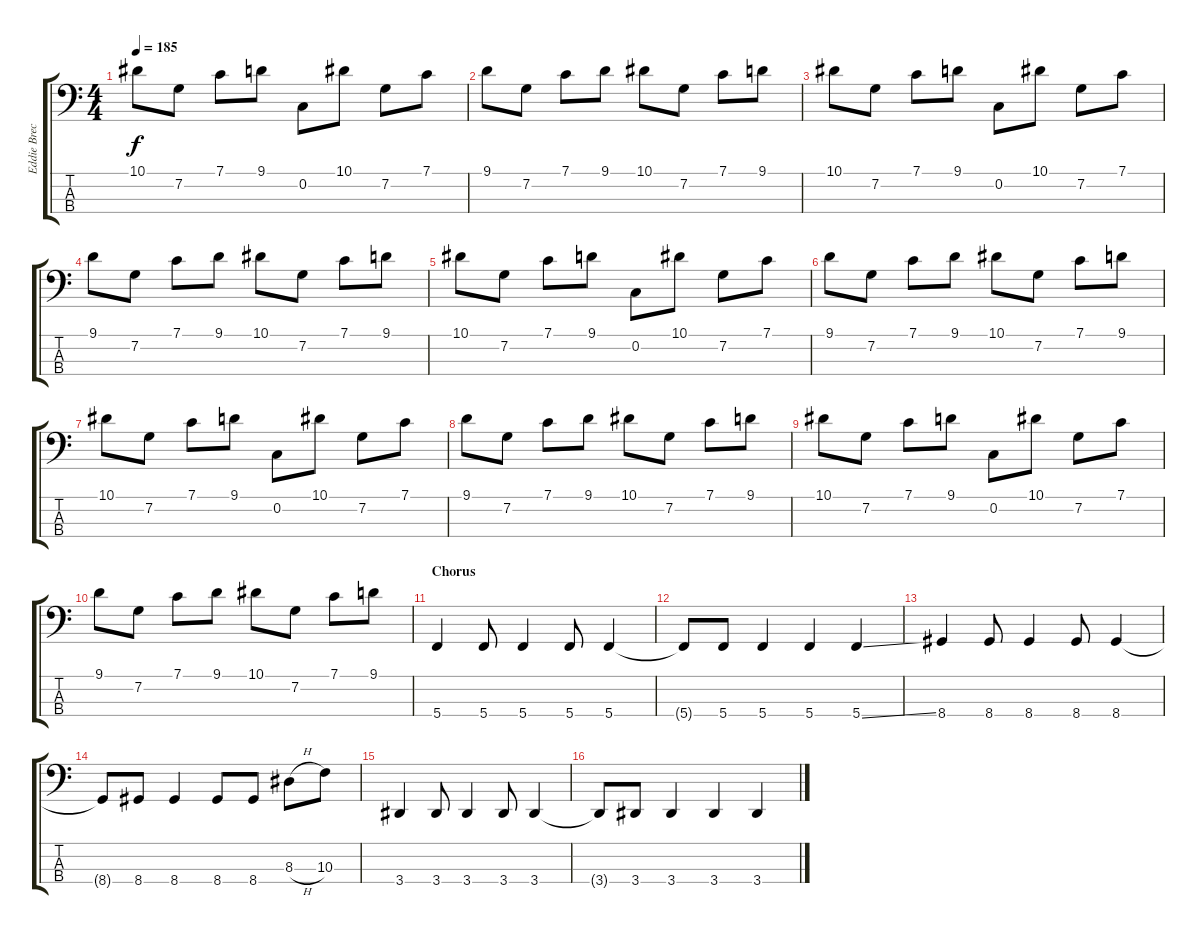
\track ("Eddie Breckenridge (Bass)" "Eddie Brec") {instrument electricbassfinger}
\staff {score tabs}
\tuning (F2 C2 G1 C1) {hide}
\ts (4 4)
\tempo 185
\clef f4
\ks c
10.1.8{dy f} 7.2.8 7.1.8 9.1.8 0.2.8 10.1.8 7.2.8 7.1.8 |
9.1.8 7.2.8 7.1.8 9.1.8 10.1.8 7.2.8 7.1.8 9.1.8 |
10.1.8 7.2.8 7.1.8 9.1.8 0.2.8 10.1.8 7.2.8 7.1.8 |
9.1.8 7.2.8 7.1.8 9.1.8 10.1.8 7.2.8 7.1.8 9.1.8 |
10.1.8 7.2.8 7.1.8 9.1.8 0.2.8 10.1.8 7.2.8 7.1.8 |
9.1.8 7.2.8 7.1.8 9.1.8 10.1.8 7.2.8 7.1.8 9.1.8 |
10.1.8 7.2.8 7.1.8 9.1.8 0.2.8 10.1.8 7.2.8 7.1.8 |
9.1.8 7.2.8 7.1.8 9.1.8 10.1.8 7.2.8 7.1.8 9.1.8 |
10.1.8 7.2.8 7.1.8 9.1.8 0.2.8 10.1.8 7.2.8 7.1.8 |
9.1.8 7.2.8 7.1.8 9.1.8 10.1.8 7.2.8 7.1.8 9.1.8 |
\section ("" "Chorus")
5.4.4 5.4.8 5.4.4 5.4.8 5.4.4 |
5.4{t}.8 5.4.8 5.4.4 5.4.4 5.4{ss}.4 |
8.4.4 8.4.8 8.4.4 8.4.8 8.4.4 |
8.4{t}.8 8.4.8 8.4.4 8.4.8 8.4.8 8.3{h}.8 10.3.8 |
3.4.4 3.4.8 3.4.4 3.4.8 3.4.4 |
3.4{t}.8 3.4.8 3.4.4 3.4.4 3.4.4
